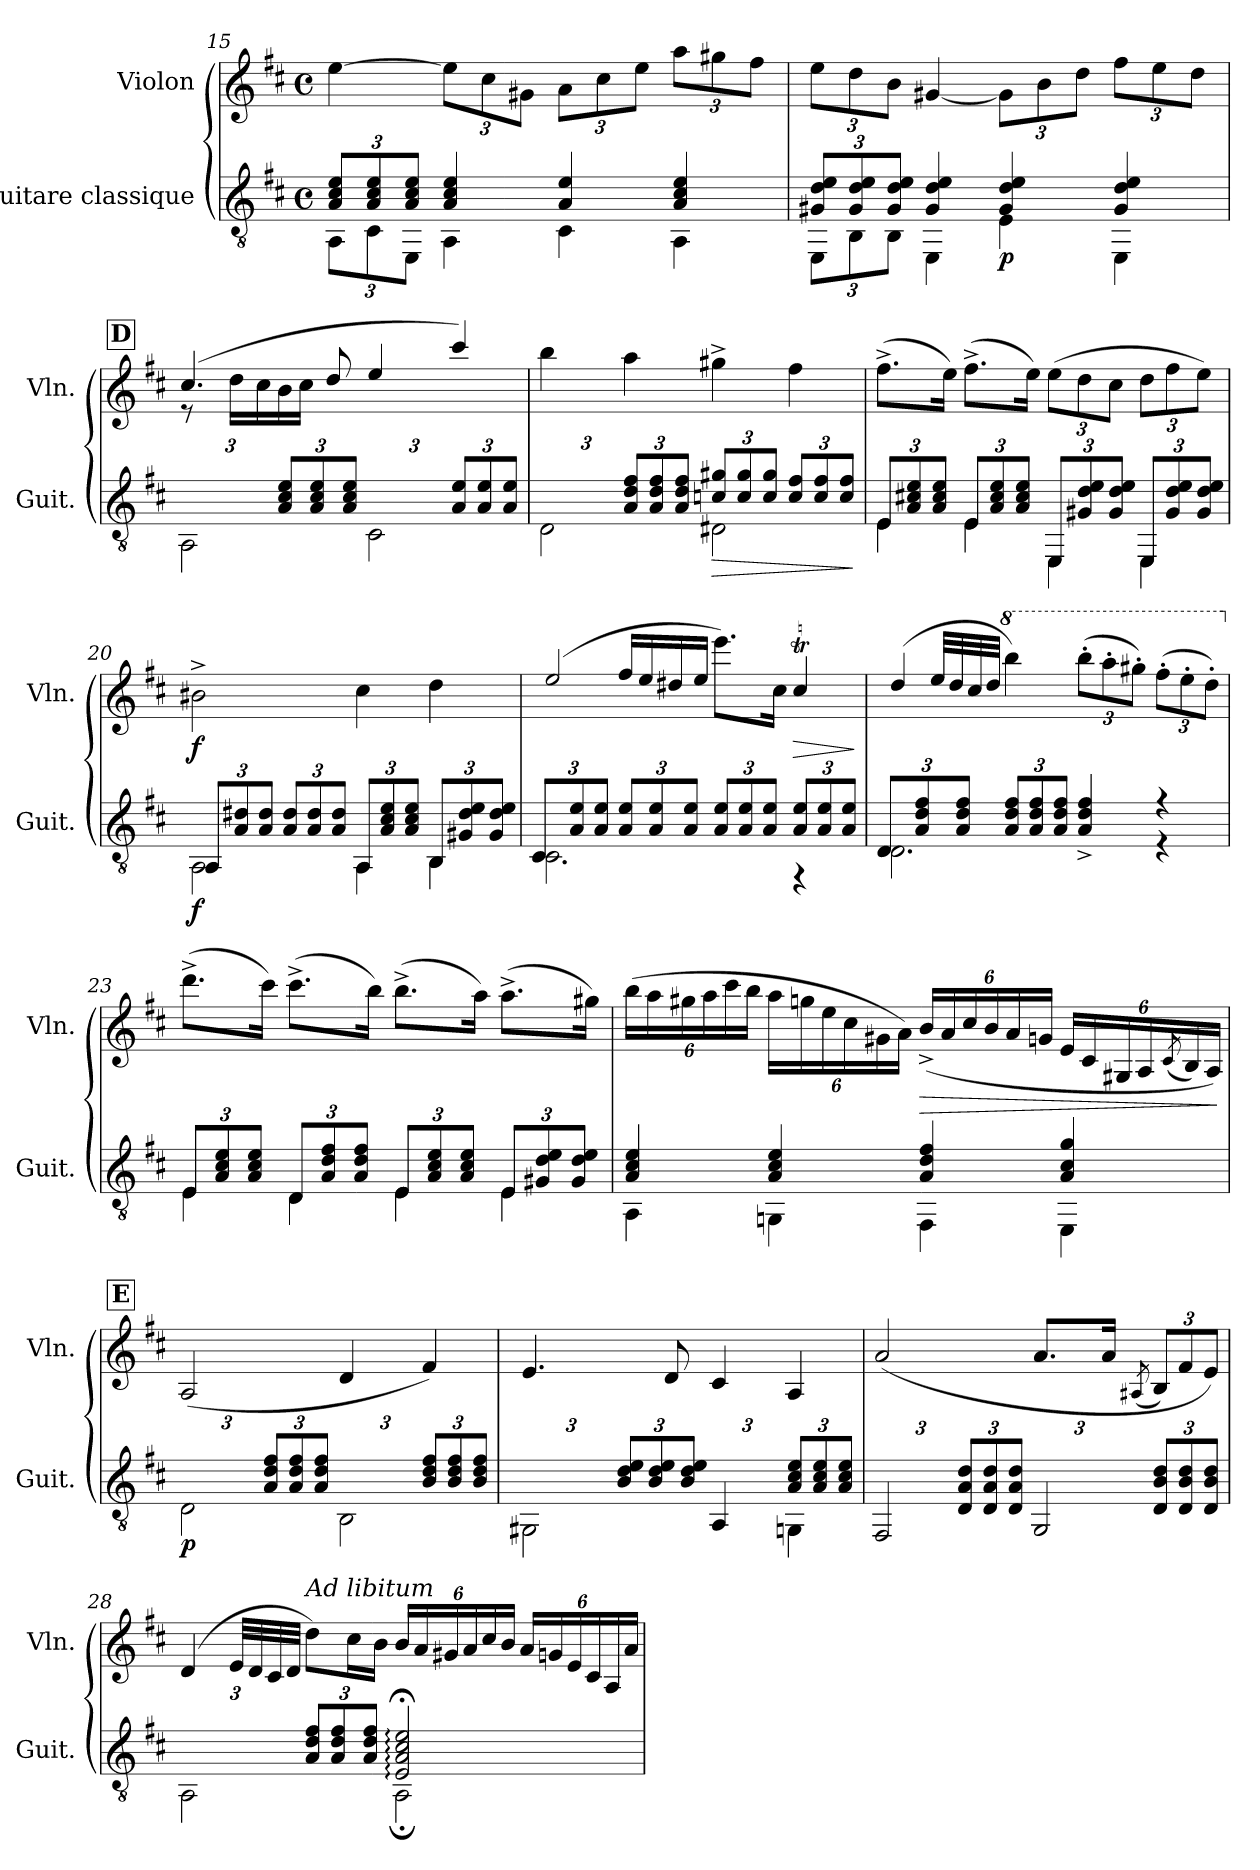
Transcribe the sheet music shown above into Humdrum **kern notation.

**kern	**dynam	**kern	**dynam
*part2	*part2	*part1	*part1
*staff2	*staff2	*staff1	*staff1
*I"Guitare classique	*	*I"Violon	*
*I'Guit.	*	*I'Vln.	*
*clefGv2	*	*clefG2	*
*k[f#c#]	*	*k[f#c#]	*
*M4/4	*	*M4/4	*
*met(c)	*	*met(c)	*
*Xbrackettup	*	*	*
=15	=15	=15	=15
*^	*	*	*
12AA\L	12A/ 12c#/ 12e/L	.	[4ee\	.
12C#\	12A/ 12c#/ 12e/	.	.	.
12EE\J	12A/ 12c#/ 12e/J	.	.	.
*	*	*	*Xbrackettup	*
4AA\	4A/ 4c#/ 4e/	.	12ee\L]	.
.	.	.	12cc#\	.
.	.	.	12g#X\J	.
4C#\	4A/ 4e/	.	12a\L	.
.	.	.	12cc#\	.
.	.	.	12ee\J	.
4AA\	4A/ 4c#/ 4e/	.	12aa\L	.
.	.	.	12gg#X\	.
.	.	.	12ff#\J	.
!!LO:LB:g=z
=16	=16	=16	=16	=16
12EE\L	12G#X/ 12d/ 12e/L	.	12ee\L	.
12BB\	12G#/ 12d/ 12e/	.	12dd\	.
12BB\J	12G#/ 12d/ 12e/J	.	12b\J	.
4EE\	4G#/ 4d/ 4e/	.	[4g#X/	.
!	!	!LO:DY:b	!	!
4E\	4G#/ 4d/ 4e/	p	12g#\L]	.
.	.	.	12b\	.
.	.	.	12dd\J	.
4EE\	4G#/ 4d/ 4e/	.	12ff#\L	.
.	.	.	12ee\	.
.	.	.	12dd\J	.
!!LO:REH:place=s1:a:B:fs=14:t=D
=17	=17	=17	=17	=17
*	*	*	*^	*
2AA\	12AA/Lyy	.	(4.cc#/	8r	.
.	12A/ 12c#/ 12e/	.	.	.	.
.	.	.	.	16dd\LL	.
.	12A/ 12c#/ 12e/J	.	.	.	.
.	.	.	.	16cc#\	.
.	12A/ 12c#/ 12e/L	.	.	16b\	.
.	.	.	.	16cc#\JJ	.
.	12A/ 12c#/ 12e/	.	.	.	.
.	.	.	8dd/	8ryy	.
.	12A/ 12c#/ 12e/J	.	.	.	.
2C#\	12C#/Lyy	.	4ee/	2ryy	.
.	12A/ 12e/	.	.	.	.
.	12A/ 12e/J	.	.	.	.
.	12A/ 12e/L	.	4ccc#/)	.	.
.	12A/ 12e/	.	.	.	.
.	12A/ 12e/J	.	.	.	.
*	*	*	*v	*v	*
=18	=18	=18	=18	=18
2D\	12D/Lyy	.	4bb\	.
.	12A/ 12d/ 12f#/	.	.	.
.	12A/ 12d/ 12f#/J	.	.	.
.	12A/ 12d/ 12f#/L	.	4aa\	.
.	12A/ 12d/ 12f#/	.	.	.
.	12A/ 12d/ 12f#/J	.	.	.
!	!	!LO:HP:b	!	!
2D#X\	12cn/ 12g#X/L	>	4gg#X^\	.
.	12c/ 12g#/	.	.	.
.	12c/ 12g#/J	.	.	.
.	12c/ 12f#/L	.	4ff#\	.
.	12c/ 12f#/	.	.	.
.	12c/ 12f#/J	.	.	.
*v	*v	*	*	*
.	]	.	.
!!LO:LB:g=z
=19	=19	=19	=19
*^	*	*	*
4E\	12E/L	.	(8.ff#^\L	.
.	12A/ 12c#X/ 12e/	.	.	.
.	12A/ 12c#/ 12e/J	.	.	.
.	.	.	16ee\Jk)	.
4E\	12E/L	.	(8.ff#^\L	.
.	12A/ 12c#/ 12e/	.	.	.
.	12A/ 12c#/ 12e/J	.	.	.
.	.	.	16ee\Jk)	.
4EE\	12EE/L	.	(12ee\L	.
.	12G#X/ 12d/ 12e/	.	12dd\	.
.	12G#/ 12d/ 12e/J	.	12cc#\J	.
4EE\	12EE/L	.	12dd\L	.
.	12G#/ 12d/ 12e/	.	12ff#\	.
.	12G#/ 12d/ 12e/J	.	12ee\J)	.
=20	=20	=20	=20	=20
!	!	!LO:DY:b	!	!LO:DY:b
2AA\	12AA/L	f	2b#X^\	f
.	12A/ 12d#X/	.	.	.
.	12A/ 12d#/J	.	.	.
.	12A/ 12d#/L	.	.	.
.	12A/ 12d#/	.	.	.
.	12A/ 12d#/J	.	.	.
4AA\	12AA/L	.	4cc#\	.
.	12A/ 12c#/ 12e/	.	.	.
.	12A/ 12c#/ 12e/J	.	.	.
4BB\	12BB/L	.	4dd\	.
.	12G#X/ 12d#/ 12e/	.	.	.
.	12G#/ 12d#/ 12e/J	.	.	.
!!LO:LB:g=z
=21	=21	=21	=21	=21
*	*	*	*^	*
2.C#\	12C#/L	.	(2ee/	4ryy	.
.	12A/ 12e/	.	.	.	.
.	12A/ 12e/J	.	.	.	.
.	12A/ 12e/L	.	.	16ff#/LL	.
.	.	.	.	16ee/	.
.	12A/ 12e/	.	.	.	.
.	.	.	.	16dd#X/	.
.	12A/ 12e/J	.	.	.	.
.	.	.	.	16ee/JJ	.
.	12A/ 12e/L	.	8.eee\L)	2ryy	.
.	12A/ 12e/	.	.	.	.
.	12A/ 12e/J	.	.	.	.
.	.	.	16cc#\Jk	.	.
!	!	!	!	!	!LO:HP:b
4rFF	12A/ 12e/L	.	4cc#t/	.	>
.	12A/ 12e/	.	.	.	.
.	12A/ 12e/J	.	.	.	.
*v	*v	*	*	*	*
*	*	*v	*v	*
.	.	.	]
=22	=22	=22	=22
*^	*	*^	*
2.D\	12D/L	.	(4dd/	8ryy	.
.	12A/ 12d/ 12f#/	.	.	.	.
.	.	.	.	32ee/LLL	.
.	.	.	.	32dd/	.
.	12A/ 12d/ 12f#/J	.	.	.	.
.	.	.	.	32cc#/	.
.	.	.	.	32dd/JJJ	.
*	*	*	*8va	*	*
.	12A/ 12d/ 12f#/L	.	4bbb\)	4ryy	.
.	12A/ 12d/ 12f#/	.	.	.	.
.	12A/ 12d/ 12f#/J	.	.	.	.
.	4A/^ 4d/^ 4f#/^	.	(>12bbb'\L	2ryy	.
.	.	.	12aaa'\	.	.
.	.	.	12ggg#X'\J)	.	.
4r	4r	.	(>12fff#'\L	.	.
.	.	.	12eee'\	.	.
.	.	.	12ddd'\J)	.	.
*	*	*	*v	*v	*
!!LO:LB:g=z
=23	=23	=23	=23	=23
*	*	*	*X8va	*
4E\	12E/L	.	(8.ddd^\L	.
.	12A/ 12c#/ 12e/	.	.	.
.	12A/ 12c#/ 12e/J	.	.	.
.	.	.	16ccc#\Jk)	.
4D\	12D/L	.	(8.ccc#^\L	.
.	12A/ 12d/ 12f#/	.	.	.
.	12A/ 12d/ 12f#/J	.	.	.
.	.	.	16bb\Jk)	.
4E\	12E/L	.	(8.bb^\L	.
.	12A/ 12c#/ 12e/	.	.	.
.	12A/ 12c#/ 12e/J	.	.	.
.	.	.	16aa\Jk)	.
4E\	12E/L	.	(8.aa^\L	.
.	12G#X/ 12d/ 12e/	.	.	.
.	12G#/ 12d/ 12e/J	.	.	.
.	.	.	16gg#X\Jk)	.
!!LO:LB:g=z
=24	=24	=24	=24	=24
!	!	!LO:DY:b	!	!
4A/ 4c#/ 4e/	4AA\	other-dynamics	(24bb\LL	.
.	.	.	24aa\	.
.	.	.	24gg#X\	.
.	.	.	24aa\	.
.	.	.	24ccc#\	.
.	.	.	24bb\JJ	.
4A/ 4c#/ 4e/	4GGn\	.	24aa\LL	.
.	.	.	24ggn\	.
.	.	.	24ee\	.
.	.	.	24cc#\	.
.	.	.	24g#X\	.
.	.	.	24a\JJ)	.
!	!	!	!	!LO:HP:b
4A/ 4d/ 4f#/	4FF#\	.	(24b^/LL	>
.	.	.	24a/	.
.	.	.	24cc#/	.
.	.	.	24b/	.
.	.	.	24a/	.
.	.	.	24gn/JJ	.
4A/ 4c#/ 4g/	4EE\	.	24e/LL	.
.	.	.	24c#/	.
.	.	.	24G#X/	.
.	.	.	24A/	.
.	.	.	(8qc#/	.
.	.	.	24B/)	.
.	.	.	24A/JJ)	.
*v	*v	*	*	*
.	.	.	]
!!LO:REH:place=s1:a:B:fs=14:t=E
=25	=25	=25	=25
*^	*	*	*
!	!	!LO:DY:b	!	!
2D\	12D/Lyy	p	(2A/	.
.	12A/ 12d/ 12f#/	.	.	.
.	12A/ 12d/ 12f#/J	.	.	.
.	12A/ 12d/ 12f#/L	.	.	.
.	12A/ 12d/ 12f#/	.	.	.
.	12A/ 12d/ 12f#/J	.	.	.
2BB\	12BB/Lyy	.	4d/	.
.	12B/ 12d/ 12f#/	.	.	.
.	12B/ 12d/ 12f#/J	.	.	.
.	12B/ 12d/ 12f#/L	.	4f#/)	.
.	12B/ 12d/ 12f#/	.	.	.
.	12B/ 12d/ 12f#/J	.	.	.
!!LO:PB:g=z
=26	=26	=26	=26	=26
2GG#X\	12GG#/Lyy	.	4.e/	.
.	12B/ 12d/ 12e/	.	.	.
.	12B/ 12d/ 12e/J	.	.	.
.	12B/ 12d/ 12e/L	.	.	.
.	12B/ 12d/ 12e/	.	.	.
.	.	.	8d/	.
.	12B/ 12d/ 12e/J	.	.	.
4AA/	12AA/Lyy	.	4c#/	.
.	12A/ 12c#/ 12e/	.	.	.
.	12A/ 12c#/ 12e/J	.	.	.
4GGn\	12A/ 12c#/ 12e/L	.	4A/	.
.	12A/ 12c#/ 12e/	.	.	.
.	12A/ 12c#/ 12e/J	.	.	.
=27	=27	=27	=27	=27
2FF#/	12FF#/Lyy	.	(2a/	.
.	12D/ 12A/ 12d/	.	.	.
.	12D/ 12A/ 12d/J	.	.	.
.	12D/ 12A/ 12d/L	.	.	.
.	12D/ 12A/ 12d/	.	.	.
.	12D/ 12A/ 12d/J	.	.	.
2GG/	12GG/Lyy	.	8.a/L	.
.	12D/ 12B/ 12d/	.	.	.
.	12D/ 12B/ 12d/J	.	.	.
.	.	.	16a/Jk	.
.	.	.	(8qA#X/	.
.	12D/ 12B/ 12d/L	.	12B/L)	.
.	12D/ 12B/ 12d/	.	12f#/	.
.	12D/ 12B/ 12d/J	.	12e/J)	.
!!LO:LB:g=z
=28	=28	=28	=28	=28
*	*	*	*^	*
2AA\	12AA/Lyy	.	(4d/	8raayy	.
.	12A/ 12d/ 12f#/	.	.	.	.
.	.	.	.	32e/LLL	.
.	.	.	.	32d/	.
.	12A/ 12d/ 12f#/J	.	.	.	.
.	.	.	.	32c#/	.
.	.	.	.	32d/JJJ	.
!	!	!	!LO:TX:a:i:t=Ad libitum	!	!
.	12A/ 12d/ 12f#/L	.	8dd\L)	4ryy	.
.	12A/ 12d/ 12f#/	.	.	.	.
.	.	.	16cc#\L	.	.
.	12A/ 12d/ 12f#/J	.	.	.	.
.	.	.	16b\JJ	.	.
2E/;<: 2A/;<: 2c#/;<: 2e/;<:	2AA;\	.	24b/LL	2ryy	.
.	.	.	24a/	.	.
.	.	.	24g#X/	.	.
.	.	.	24a/	.	.
.	.	.	24cc#/	.	.
.	.	.	24b/JJ	.	.
.	.	.	24a/LL	.	.
.	.	.	24gn/	.	.
.	.	.	24e/	.	.
.	.	.	24c#/	.	.
.	.	.	24A/	.	.
.	.	.	24a/JJ	.	.
*v	*v	*	*	*	*
*	*	*v	*v	*
=	=	=	=
*-	*-	*-	*-
